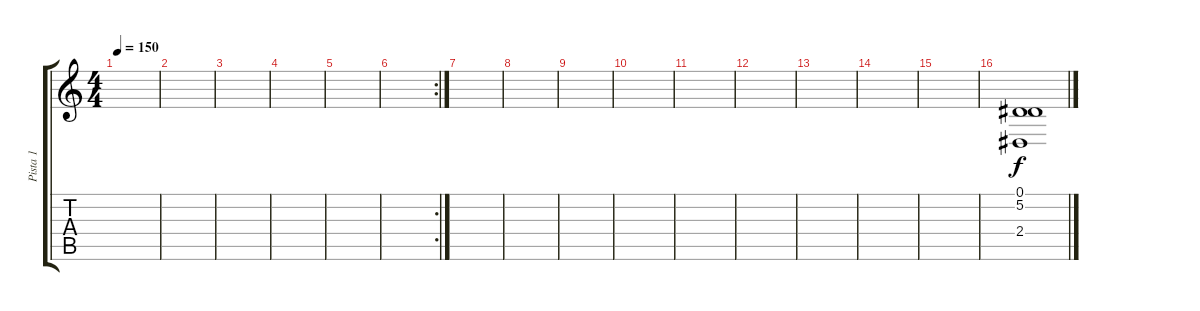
\track ("Pista 1" "Pista 1") {instrument stringensemble1}
\staff {score tabs}
\tuning (Eb4 Bb3 Gb3 Db3 Ab2 Eb2) {hide}
\ts (4 4)
\tempo 150
\clef g2
\ks c
|
|
|
|
|
\rc 2
|
|
|
|
|
|
|
|
|
|
(0.1 5.2 2.4).1
